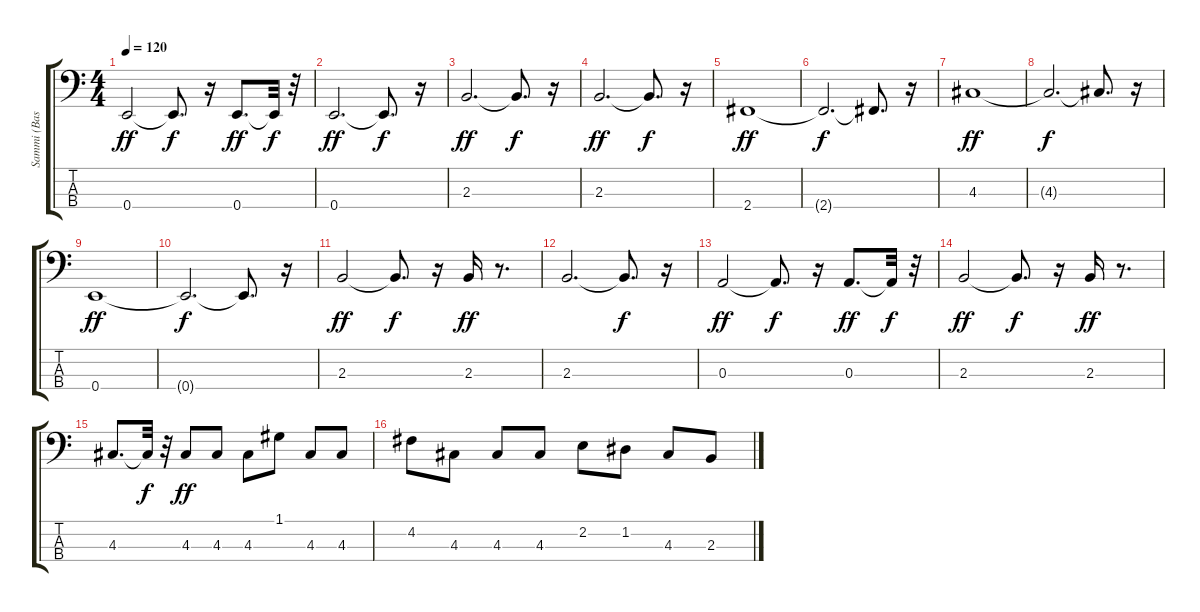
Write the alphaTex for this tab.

\track ("Sammi (Bass Guitar)" "Sammi (Bas") {instrument electricbassfinger}
\staff {score tabs}
\tuning (G2 D2 A1 E1) {hide}
\ts (4 4)
\tempo 120
\clef f4
\ks c
0.4.2{dy ff} 0.4{t}.8{d dy f} r.16 0.4.8{d dy ff} 0.4{t}.32{dy f} r.32 |
0.4.2{d dy ff} 0.4{t}.8{d dy f} r.16 |
2.3.2{d dy ff} 2.3{t}.8{d dy f} r.16 |
2.3.2{d dy ff} 2.3{t}.8{d dy f} r.16 |
2.4.1{dy ff} |
2.4{t}.2{d dy f} 2.4{t}.8{d} r.16 |
4.3.1{dy ff} |
4.3{t}.2{d dy f} 4.3{t}.8{d} r.16 |
0.4.1{dy ff} |
0.4{t}.2{d dy f} 0.4{t}.8{d} r.16 |
2.3.2{dy ff} 2.3{t}.8{d dy f} r.16 2.3.16{dy ff} r.8{d} |
2.3.2{d} 2.3{t}.8{d dy f} r.16 |
0.3.2{dy ff} 0.3{t}.8{d dy f} r.16 0.3.8{d dy ff} 0.3{t}.32{dy f} r.32 |
2.3.2{dy ff} 2.3{t}.8{d dy f} r.16 2.3.16{dy ff} r.8{d} |
4.3.8{d} 4.3{t}.32{dy f} r.32 4.3.8{dy ff} 4.3.8 4.3.8 1.1.8 4.3.8 4.3.8 |
4.2.8 4.3.8 4.3.8 4.3.8 2.2.8 1.2.8 4.3.8 2.3.8
